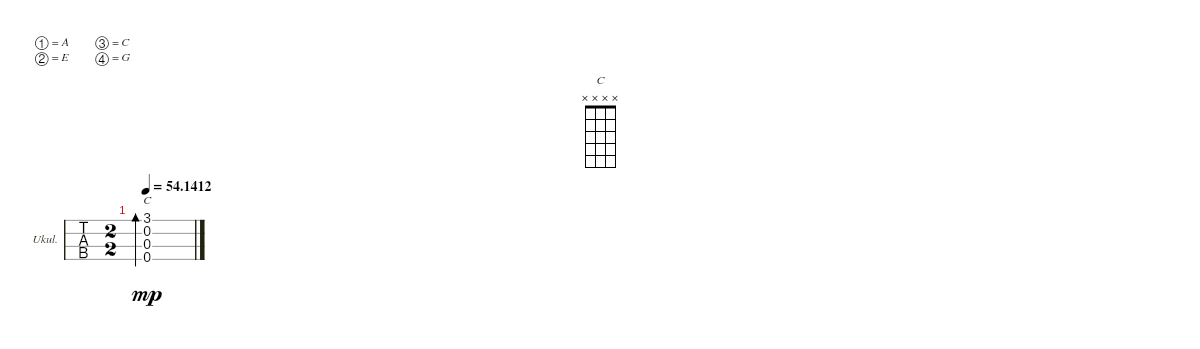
\bracketExtendMode groupsimilarinstruments
\multiTrackTrackNamePolicy hidden
\firstSystemTrackNameOrientation horizontal
\otherSystemsTrackNameOrientation horizontal
\track ("Ukulele" "Ukul.") {instrument acousticguitarnylon}
\staff {tabs}
\tuning (A4 E4 C4 G3)
\displaytranspose 0
\chord ("C" x x x x)
\ts (2 2)
\tempo
54.1412
\accidentals auto
\clef g2
\ottava regular
\simile none
\ks c
(3.1 0.2 0.3 0.4).1{bd 30 ch "C" dy mp}
